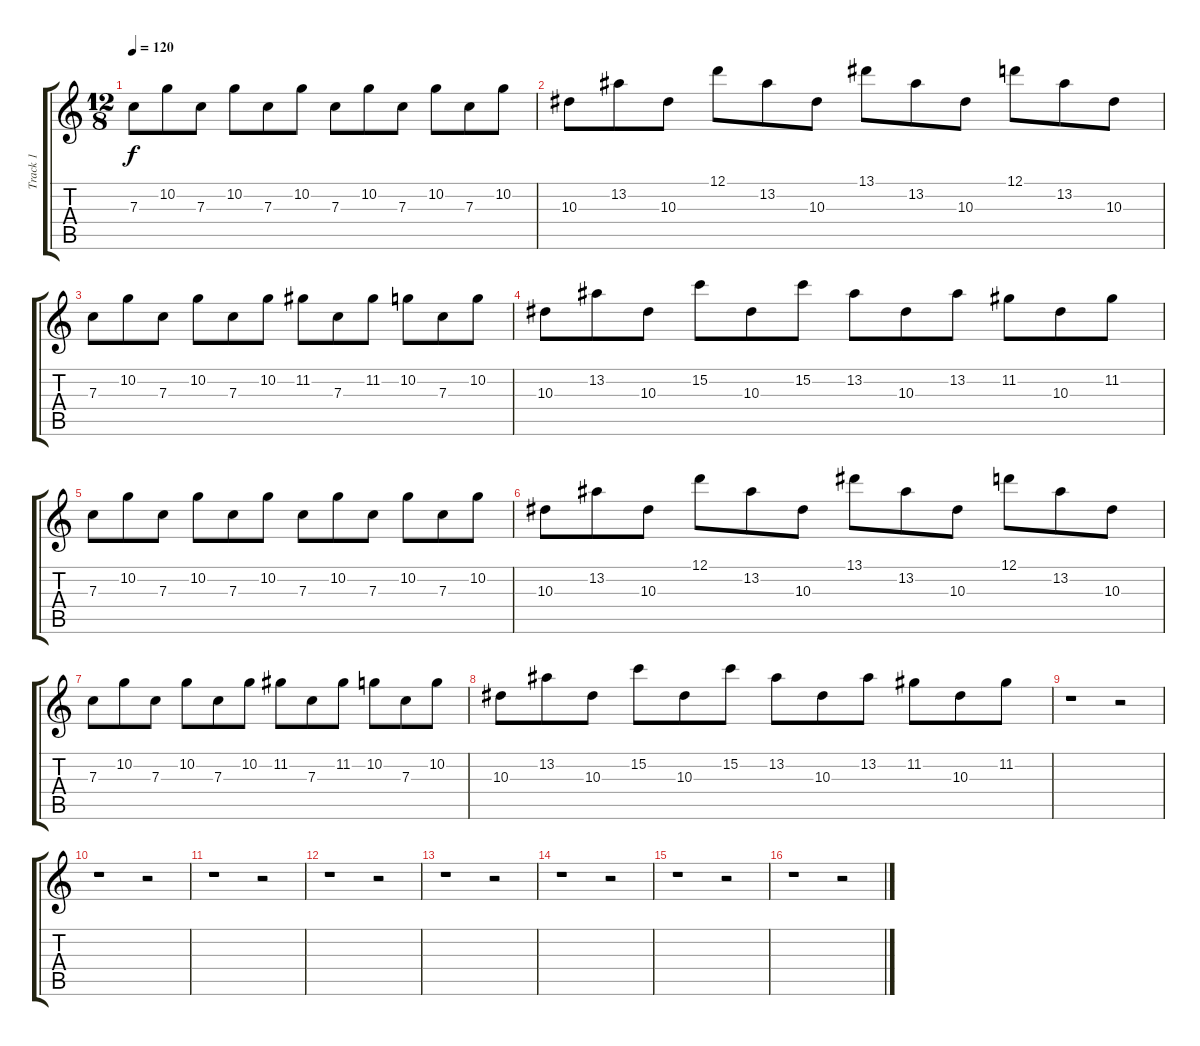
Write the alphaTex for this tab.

\track ("Track 1" "Track 1") {instrument acousticguitarsteel}
\staff {score tabs}
\tuning (D4 A3 F3 C3 G2 C2) {hide}
\ts (12 8)
\tempo 120
\clef g2
\ks c
7.3.8{dy f} 10.2.8 7.3.8 10.2.8 7.3.8 10.2.8 7.3.8 10.2.8 7.3.8 10.2.8 7.3.8 10.2.8 |
10.3.8 13.2.8 10.3.8 12.1.8 13.2.8 10.3.8 13.1.8 13.2.8 10.3.8 12.1.8 13.2.8 10.3.8 |
7.3.8 10.2.8 7.3.8 10.2.8 7.3.8 10.2.8 11.2.8 7.3.8 11.2.8 10.2.8 7.3.8 10.2.8 |
10.3.8 13.2.8 10.3.8 15.2.8 10.3.8 15.2.8 13.2.8 10.3.8 13.2.8 11.2.8 10.3.8 11.2.8 |
7.3.8 10.2.8 7.3.8 10.2.8 7.3.8 10.2.8 7.3.8 10.2.8 7.3.8 10.2.8 7.3.8 10.2.8 |
10.3.8 13.2.8 10.3.8 12.1.8 13.2.8 10.3.8 13.1.8 13.2.8 10.3.8 12.1.8 13.2.8 10.3.8 |
7.3.8 10.2.8 7.3.8 10.2.8 7.3.8 10.2.8 11.2.8 7.3.8 11.2.8 10.2.8 7.3.8 10.2.8 |
10.3.8 13.2.8 10.3.8 15.2.8 10.3.8 15.2.8 13.2.8 10.3.8 13.2.8 11.2.8 10.3.8 11.2.8 |
r.1 r.2 |
r.1 r.2 |
r.1 r.2 |
r.1 r.2 |
r.1 r.2 |
r.1 r.2 |
r.1 r.2 |
r.1 r.2
